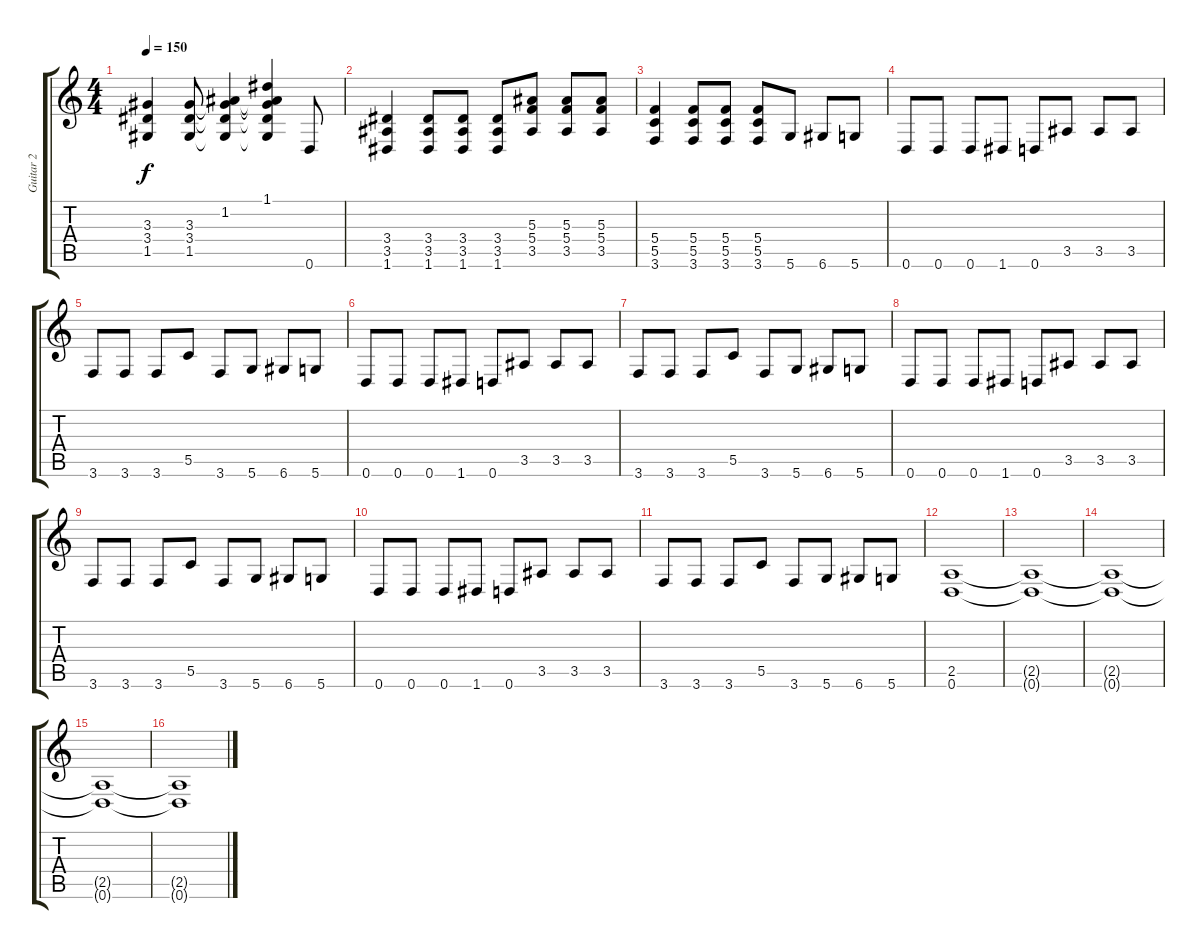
\track ("Guitar 2" "Guitar 2") {instrument distortionguitar}
\staff {score tabs}
\tuning (D4 A3 F3 C3 G2 D2) {hide}
\ts (4 4)
\tempo 150
\clef g2
\ks c
(3.3 3.4 1.5).4{dy f} (3.3 3.4 1.5).8 (1.2 3.3{t} 3.4{t} 1.5{t}).4 (1.1 1.2{t} 3.3{t} 3.4{t} 1.5{t}).4 0.6.8 |
(3.4 3.5 1.6).4 (3.4 3.5 1.6).8 (3.4 3.5 1.6).8 (3.4 3.5 1.6).8 (5.3 5.4 3.5).8 (5.3 5.4 3.5).8 (5.3 5.4 3.5).8 |
(5.4 5.5 3.6).4 (5.4 5.5 3.6).8 (5.4 5.5 3.6).8 (5.4 5.5 3.6).8 5.6.8 6.6.8 5.6.8 |
0.6.8 0.6.8 0.6.8 1.6.8 0.6.8 3.5.8 3.5.8 3.5.8 |
3.6.8 3.6.8 3.6.8 5.5.8 3.6.8 5.6.8 6.6.8 5.6.8 |
0.6.8 0.6.8 0.6.8 1.6.8 0.6.8 3.5.8 3.5.8 3.5.8 |
3.6.8 3.6.8 3.6.8 5.5.8 3.6.8 5.6.8 6.6.8 5.6.8 |
0.6.8 0.6.8 0.6.8 1.6.8 0.6.8 3.5.8 3.5.8 3.5.8 |
3.6.8 3.6.8 3.6.8 5.5.8 3.6.8 5.6.8 6.6.8 5.6.8 |
0.6.8 0.6.8 0.6.8 1.6.8 0.6.8 3.5.8 3.5.8 3.5.8 |
3.6.8 3.6.8 3.6.8 5.5.8 3.6.8 5.6.8 6.6.8 5.6.8 |
(2.5 0.6).1 |
(2.5{t} 0.6{t}).1 |
(2.5{t} 0.6{t}).1 |
(2.5{t} 0.6{t}).1 |
(2.5{t} 0.6{t}).1
